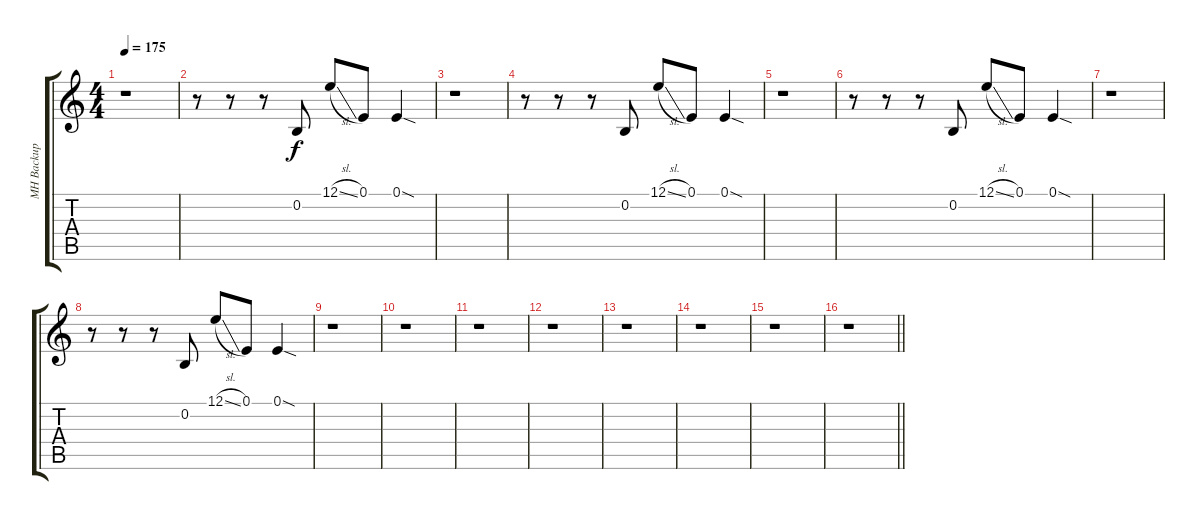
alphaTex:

\track ("MH Backup Vocals" "MH Backup ") {instrument cello}
\staff {score tabs}
\tuning (E4 B3 G3 D3 A2 E2) {hide}
\ts (4 4)
\tempo 175
\clef g2
\ks c
r.1{dy f} |
r.8 r.8 r.8 0.2.8 12.1{sl}.8 0.1.8 0.1{sod}.4 |
r.1 |
r.8 r.8 r.8 0.2.8 12.1{sl}.8 0.1.8 0.1{sod}.4 |
r.1 |
r.8 r.8 r.8 0.2.8 12.1{sl}.8 0.1.8 0.1{sod}.4 |
r.1 |
r.8 r.8 r.8 0.2.8 12.1{sl}.8 0.1.8 0.1{sod}.4 |
r.1 |
r.1 |
r.1 |
r.1 |
r.1 |
r.1 |
r.1 |
\barLineRight lightlight
r.1
